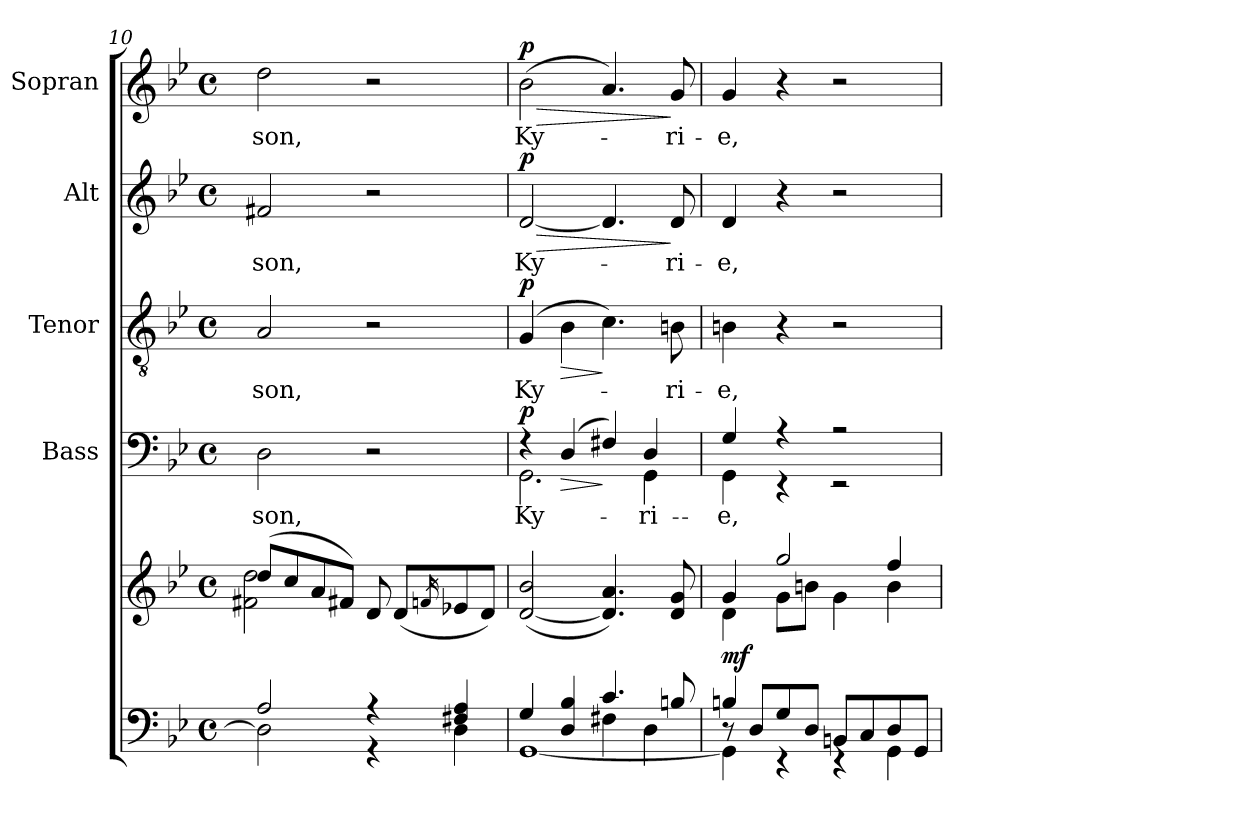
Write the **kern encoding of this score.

**kern	**kern	**dynam	**kern	**text	**dynam	**kern	**text	**dynam	**kern	**text	**dynam	**kern	**text	**dynam
*part5	*part5	*part5	*part4	*part4	*part4	*part3	*part3	*part3	*part2	*part2	*part2	*part1	*part1	*part1
*staff6	*staff5	*staff5/6	*staff4	*staff4	*staff4	*staff3	*staff3	*staff3	*staff2	*staff2	*staff2	*staff1	*staff1	*staff1
*	*	*	*I"Bass	*	*	*I"Tenor	*	*	*I"Alt	*	*	*I"Sopran	*	*
*	*	*	*I'B.	*	*	*I'T.	*	*	*I'A.	*	*	*I'S.	*	*
*clefF4	*clefG2	*	*clefF4	*	*	*clefGv2	*	*	*clefG2	*	*	*clefG2	*	*
*k[b-e-]	*k[b-e-]	*	*k[b-e-]	*	*	*k[b-e-]	*	*	*k[b-e-]	*	*	*k[b-e-]	*	*
*B-:	*B-:	*	*B-:	*	*	*B-:	*	*	*B-:	*	*	*B-:	*	*
*M4/4	*M4/4	*	*M4/4	*	*	*M4/4	*	*	*M4/4	*	*	*M4/4	*	*
*met(c)	*met(c)	*	*met(c)	*	*	*met(c)	*	*	*met(c)	*	*	*met(c)	*	*
=10	=10	=10	=10	=10	=10	=10	=10	=10	=10	=10	=10	=10	=10	=10
*^	*^	*	*	*	*	*	*	*	*	*	*	*	*	*
!	!	!	!	!	!	!LO:LY:b	!	!	!LO:LY:b	!	!	!LO:LY:b	!	!	!LO:LY:b	!
2A/	2D\]	(>8dd!/L	2f#X\ 2dd\	.	2D\	-son,	.	2A/	-son,	.	2f#X/	-son,	.	2dd\	-son,	.
.	.	8cc!/	.	.	.	.	.	.	.	.	.	.	.	.	.	.
.	.	8a!/	.	.	.	.	.	.	.	.	.	.	.	.	.	.
.	.	8f#X!/J)	.	.	.	.	.	.	.	.	.	.	.	.	.	.
4r	4r	8d!/	2ryy	.	2r	.	.	2r	.	.	2r	.	.	2r	.	.
.	.	(<8d!/L	.	.	.	.	.	.	.	.	.	.	.	.	.	.
.	.	16qfn/	.	.	.	.	.	.	.	.	.	.	.	.	.	.
4F#X/ 4A/	4D\	8e-X!/	.	.	.	.	.	.	.	.	.	.	.	.	.	.
.	.	8d!/J)	.	.	.	.	.	.	.	.	.	.	.	.	.	.
*	*	*v	*v	*	*	*	*	*	*	*	*	*	*	*	*	*
=11	=11	=11	=11	=11	=11	=11	=11	=11	=11	=11	=11	=11	=11	=11	=11
*	*^	*	*	*	*	*	*	*	*	*	*	*	*	*	*
!	!	!	!	!	!	!LO:LY:b	!LO:DY:a	!	!LO:LY:b	!LO:DY:a	!	!LO:LY:b	!LO:HP:b	!	!LO:LY:b	!LO:HP:b
*	*	*	*	*	*^	*	*	*	*	*	*	*	*	*	*	*
!	!	!	!	!	!	!	!	!	!	!	!	!	!	!LO:DY:n=1:a	!	!	!LO:DY:n=1:a
4G!/	[<1GG	2ryy	([2d!/ 2b-!/	.	4rF	2.GG\	Ky-	p	(4G/	Ky-	p	[2d/	Ky-	> p	(>2b-\	Ky-	> p
!	!	!	!	!	!	!	!	!LO:HP:b	!	!	!LO:HP:b	!	!	!	!	!	!
4D!/ 4B-!/	.	.	.	.	(<4D/	.	.	>	4B-\	.	>	.	.	.	.	.	.
4.c!/	.	4F#X!\	4.d!/] 4.a!/)	.	4F#X/)	.	.	]	4.c\)	.	]	4.d/]	.	.	4.a/)	.	.
!	!	!	!	!	!	!	!LO:LY:b	!	!	!	!	!	!	!	!	!	!
.	.	4D!\	.	.	4D/	4GG\	-ri-	.	.	.	.	.	.	.	.	.	.
!	!	!	!	!	!	!	!	!	!	!LO:LY:b	!	!	!LO:LY:b	!	!	!LO:LY:b	!
8Bn!/	.	.	8d!/ 8g!/	.	.	.	.	.	8Bn\	-ri-	.	8d/	-ri-	]	8g/	-ri-	]
!!LO:PB:g=z
=12	=12	=12	=12	=12	=12	=12	=12	=12	=12	=12	=12	=12	=12	=12	=12	=12	=12
*	*	*	*^	*	*	*	*	*	*	*	*	*	*	*	*	*	*
!	!	!	!	!	!LO:DY:b	!	!	!LO:LY:b	!	!	!LO:LY:b	!	!	!LO:LY:b	!	!	!LO:LY:b	!
4Bn!/	4GG\]	8r	4g!/	4d!\	mf	4G/	4GG\	-e,	.	4Bn\	-e,	.	4d/	-e,	.	4g/	-e,	.
.	.	8D/L	.	.	.	.	.	.	.	.	.	.	.	.	.	.	.	.
4ryy	4rEE	8G/	2gg!/	8g!\L	.	4r	4r	.	.	4r	.	.	4r	.	.	4r	.	.
.	.	8D/J	.	8bn!\J	.	.	.	.	.	.	.	.	.	.	.	.	.	.
2ryy	4rEE	8BBn/L	.	4g!\	.	2r	2r	.	.	2r	.	.	2r	.	.	2r	.	.
.	.	8C/	.	.	.	.	.	.	.	.	.	.	.	.	.	.	.	.
.	4GG\	8D/	4ff!/	4b!\	.	.	.	.	.	.	.	.	.	.	.	.	.	.
.	.	8GG/J	.	.	.	.	.	.	.	.	.	.	.	.	.	.	.	.
*v	*v	*v	*	*	*	*v	*v	*	*	*	*	*	*	*	*	*	*	*
*	*v	*v	*	*	*	*	*	*	*	*	*	*	*	*	*
=	=	=	=	=	=	=	=	=	=	=	=	=	=	=
*-	*-	*-	*-	*-	*-	*-	*-	*-	*-	*-	*-	*-	*-	*-
